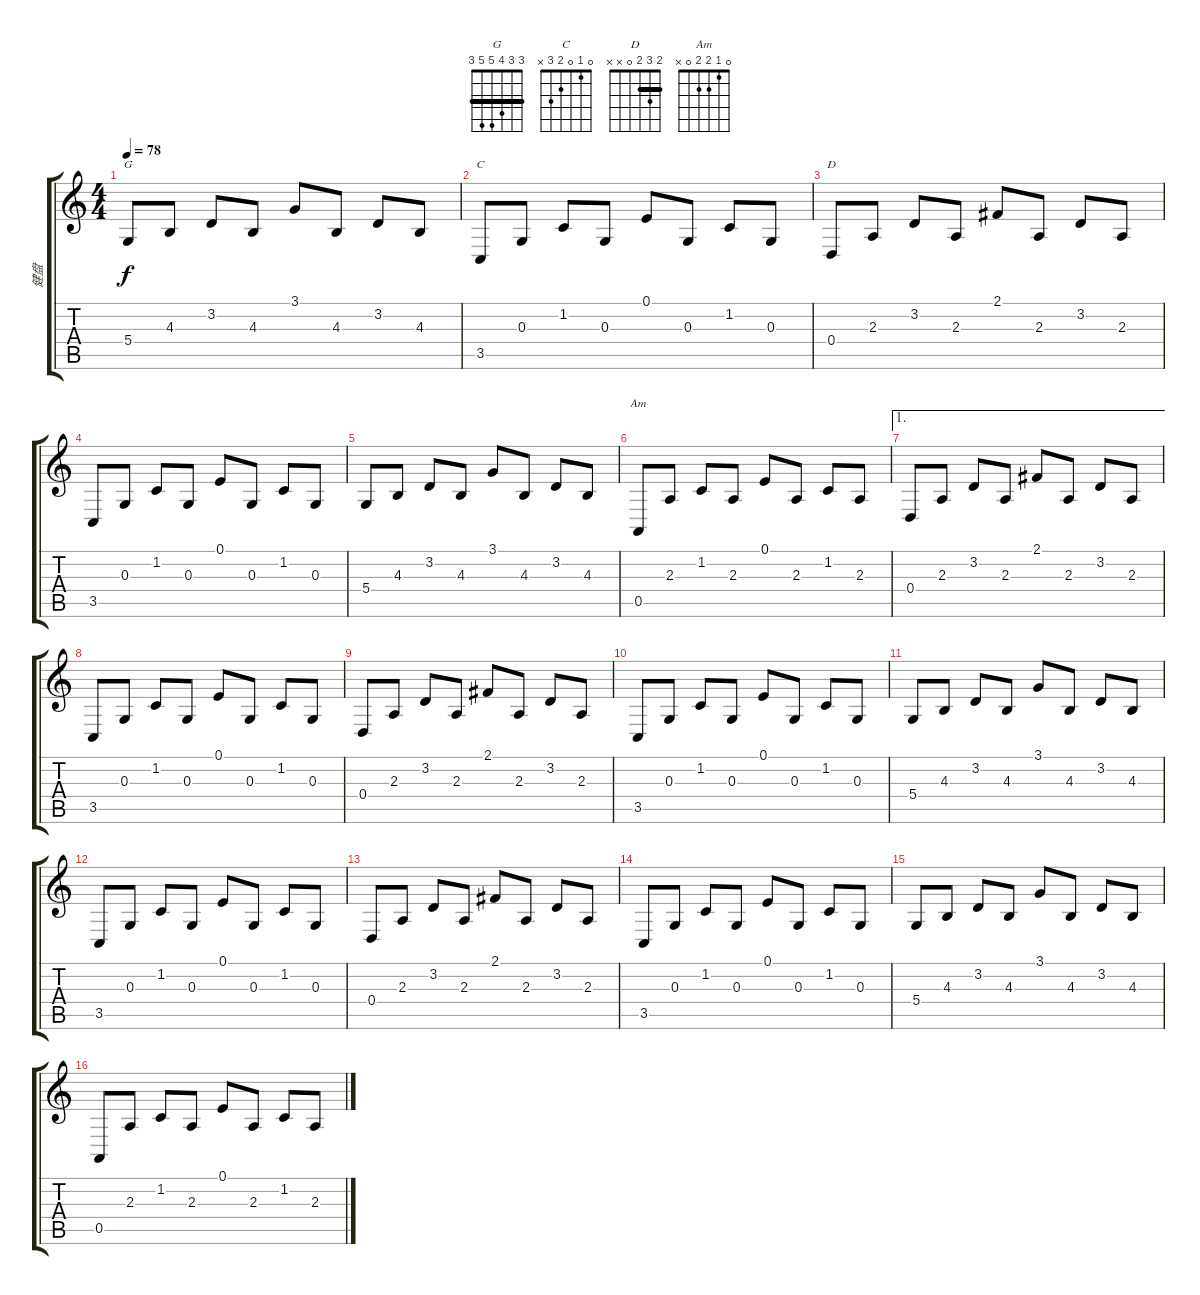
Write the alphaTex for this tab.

\track ("健盘" "健盘") {instrument choiraahs}
\staff {score tabs}
\tuning (E4 B3 G3 D3 A2 E2) {hide}
\chord ("G" 3 3 4 5 5 3) {barre 3}
\chord ("C" 0 1 0 2 3 x)
\chord ("D" 2 3 2 0 x x) {barre 2}
\chord ("Am" 0 1 2 2 0 x)
\ts (4 4)
\tempo 78
\clef g2
\ks c
5.4.8{ch "G" dy f} 4.3.8 3.2.8 4.3.8 3.1.8 4.3.8 3.2.8 4.3.8 |
3.5.8{ch "C"} 0.3.8 1.2.8 0.3.8 0.1.8 0.3.8 1.2.8 0.3.8 |
0.4.8{ch "D"} 2.3.8 3.2.8 2.3.8 2.1.8 2.3.8 3.2.8 2.3.8 |
3.5.8 0.3.8 1.2.8 0.3.8 0.1.8 0.3.8 1.2.8 0.3.8 |
5.4.8 4.3.8 3.2.8 4.3.8 3.1.8 4.3.8 3.2.8 4.3.8 |
0.5.8{ch "Am"} 2.3.8 1.2.8 2.3.8 0.1.8 2.3.8 1.2.8 2.3.8 |
\ae 1
0.4.8 2.3.8 3.2.8 2.3.8 2.1.8 2.3.8 3.2.8 2.3.8 |
3.5.8 0.3.8 1.2.8 0.3.8 0.1.8 0.3.8 1.2.8 0.3.8 |
0.4.8 2.3.8 3.2.8 2.3.8 2.1.8 2.3.8 3.2.8 2.3.8 |
3.5.8 0.3.8 1.2.8 0.3.8 0.1.8 0.3.8 1.2.8 0.3.8 |
5.4.8 4.3.8 3.2.8 4.3.8 3.1.8 4.3.8 3.2.8 4.3.8 |
3.5.8 0.3.8 1.2.8 0.3.8 0.1.8 0.3.8 1.2.8 0.3.8 |
0.4.8 2.3.8 3.2.8 2.3.8 2.1.8 2.3.8 3.2.8 2.3.8 |
3.5.8 0.3.8 1.2.8 0.3.8 0.1.8 0.3.8 1.2.8 0.3.8 |
5.4.8 4.3.8 3.2.8 4.3.8 3.1.8 4.3.8 3.2.8 4.3.8 |
0.5.8 2.3.8 1.2.8 2.3.8 0.1.8 2.3.8 1.2.8 2.3.8
